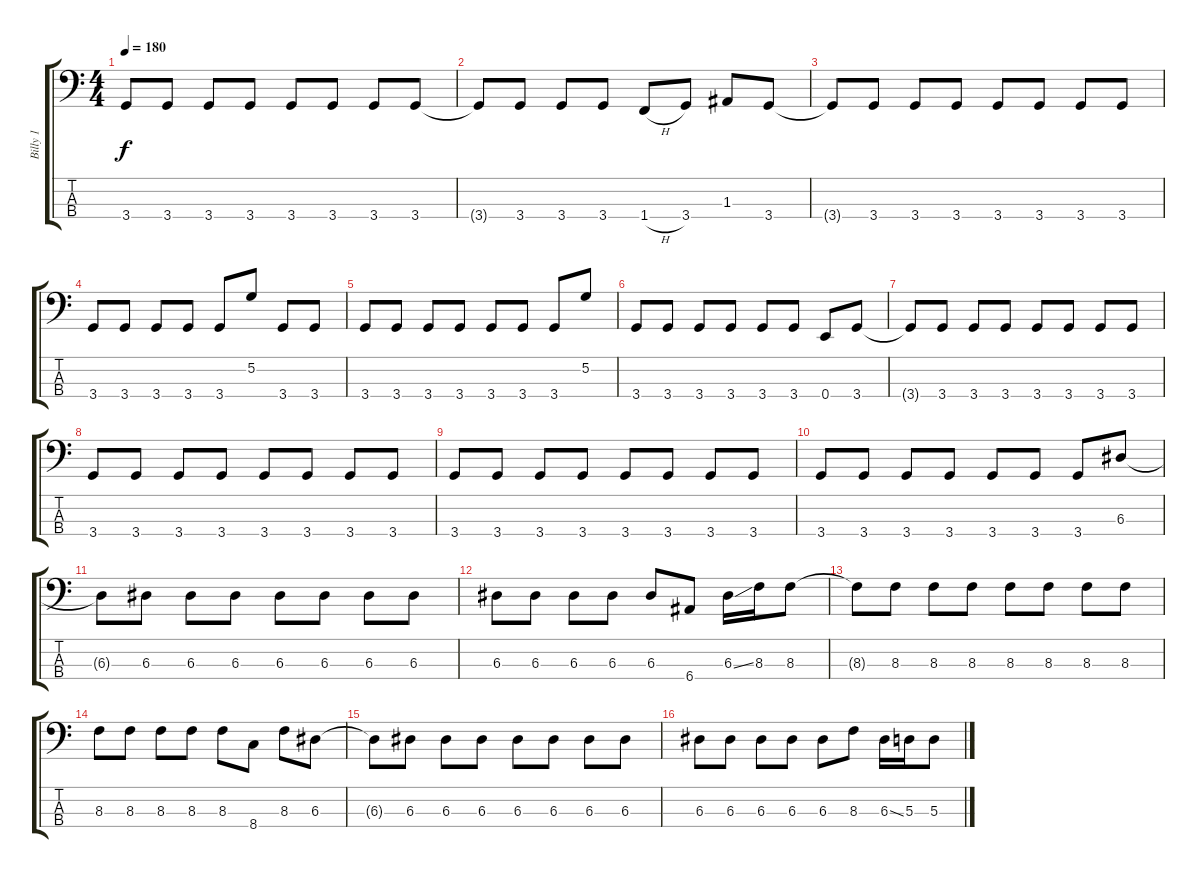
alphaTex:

\track ("Billy 1" "Billy 1") {instrument electricbassfinger}
\staff {score tabs}
\tuning (G2 D2 A1 E1) {hide}
\ts (4 4)
\tempo 180
\clef f4
\ks c
3.4.8{dy f} 3.4.8 3.4.8 3.4.8 3.4.8 3.4.8 3.4.8 3.4.8 |
3.4{t}.8 3.4.8 3.4.8 3.4.8 1.4{h}.8 3.4.8 1.3.8 3.4.8 |
3.4{t}.8 3.4.8 3.4.8 3.4.8 3.4.8 3.4.8 3.4.8 3.4.8 |
3.4.8 3.4.8 3.4.8 3.4.8 3.4.8 5.2.8 3.4.8 3.4.8 |
3.4.8 3.4.8 3.4.8 3.4.8 3.4.8 3.4.8 3.4.8 5.2.8 |
3.4.8 3.4.8 3.4.8 3.4.8 3.4.8 3.4.8 0.4.8 3.4.8 |
3.4{t}.8 3.4.8 3.4.8 3.4.8 3.4.8 3.4.8 3.4.8 3.4.8 |
3.4.8 3.4.8 3.4.8 3.4.8 3.4.8 3.4.8 3.4.8 3.4.8 |
3.4.8 3.4.8 3.4.8 3.4.8 3.4.8 3.4.8 3.4.8 3.4.8 |
3.4.8 3.4.8 3.4.8 3.4.8 3.4.8 3.4.8 3.4.8 6.3.8 |
6.3{t}.8 6.3.8 6.3.8 6.3.8 6.3.8 6.3.8 6.3.8 6.3.8 |
6.3.8 6.3.8 6.3.8 6.3.8 6.3.8 6.4.8 6.3{ss}.16 8.3.16 8.3.8 |
8.3{t}.8 8.3.8 8.3.8 8.3.8 8.3.8 8.3.8 8.3.8 8.3.8 |
8.3.8 8.3.8 8.3.8 8.3.8 8.3.8 8.4.8 8.3.8 6.3.8 |
6.3{t}.8 6.3.8 6.3.8 6.3.8 6.3.8 6.3.8 6.3.8 6.3.8 |
6.3.8 6.3.8 6.3.8 6.3.8 6.3.8 8.3.8 6.3{ss}.16 5.3.16 5.3.8
